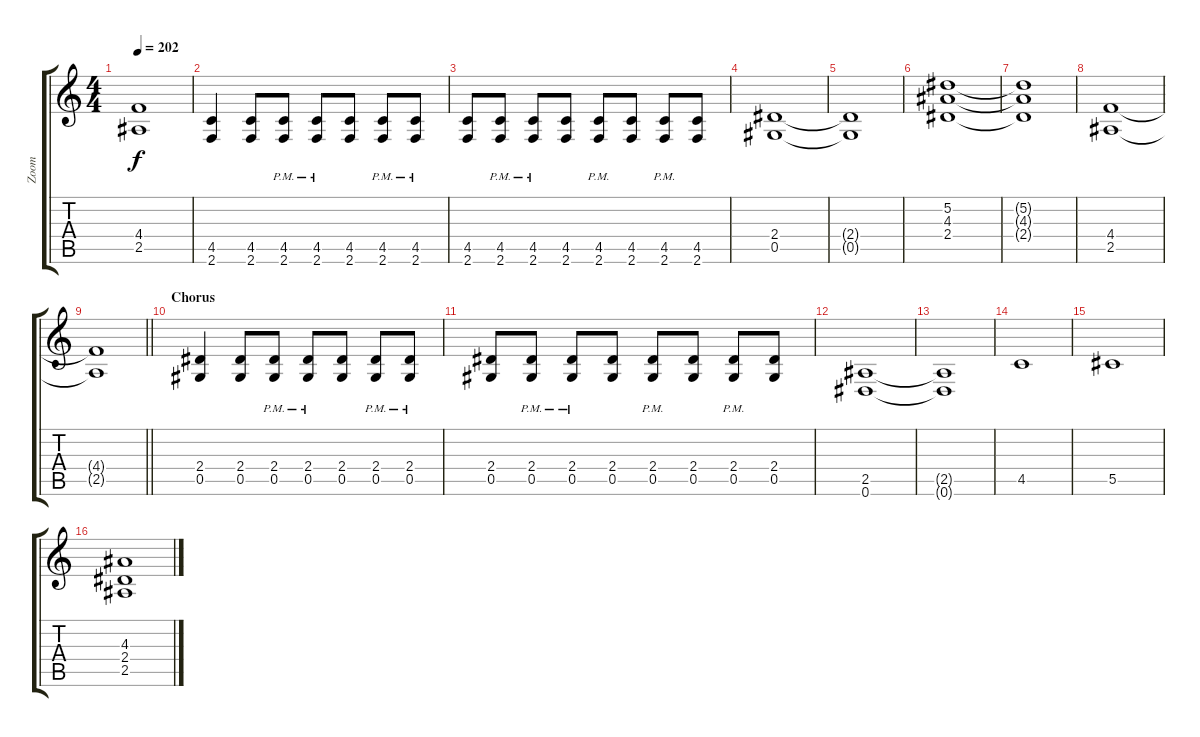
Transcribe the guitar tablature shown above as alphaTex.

\track ("Zoom" "Zoom") {instrument overdrivenguitar}
\staff {score tabs}
\tuning (Eb4 Bb3 Gb3 Db3 Ab2 Eb2) {hide}
\ts (4 4)
\tempo 202
\clef g2
\ks c
(4.4{t} 2.5{t}).1{dy f} |
(4.5 2.6).4 (4.5 2.6).8 (4.5{pm} 2.6{pm}).8 (4.5{pm} 2.6{pm}).8 (4.5 2.6).8 (4.5{pm} 2.6{pm}).8 (4.5{pm} 2.6{pm}).8 |
(4.5 2.6).8 (4.5{pm} 2.6{pm}).8 (4.5{pm} 2.6{pm}).8 (4.5 2.6).8 (4.5{pm} 2.6{pm}).8 (4.5 2.6).8 (4.5{pm} 2.6{pm}).8 (4.5 2.6).8 |
(2.4 0.5).1 |
(2.4{t} 0.5{t}).1 |
(5.2 4.3 2.4).1 |
(5.2{t} 4.3{t} 2.4{t}).1 |
(4.4 2.5).1 |
\barLineRight lightlight
(4.4{t} 2.5{t}).1 |
\section ("" "Chorus")
(2.4 0.5).4 (2.4 0.5).8 (2.4{pm} 0.5{pm}).8 (2.4{pm} 0.5{pm}).8 (2.4 0.5).8 (2.4{pm} 0.5{pm}).8 (2.4{pm} 0.5{pm}).8 |
(2.4 0.5).8 (2.4{pm} 0.5{pm}).8 (2.4{pm} 0.5{pm}).8 (2.4 0.5).8 (2.4{pm} 0.5{pm}).8 (2.4 0.5).8 (2.4{pm} 0.5{pm}).8 (2.4 0.5).8 |
(2.5 0.6).1 |
(2.5{t} 0.6{t}).1 |
4.5.1 |
5.5.1 |
(4.3 2.4 2.5).1
